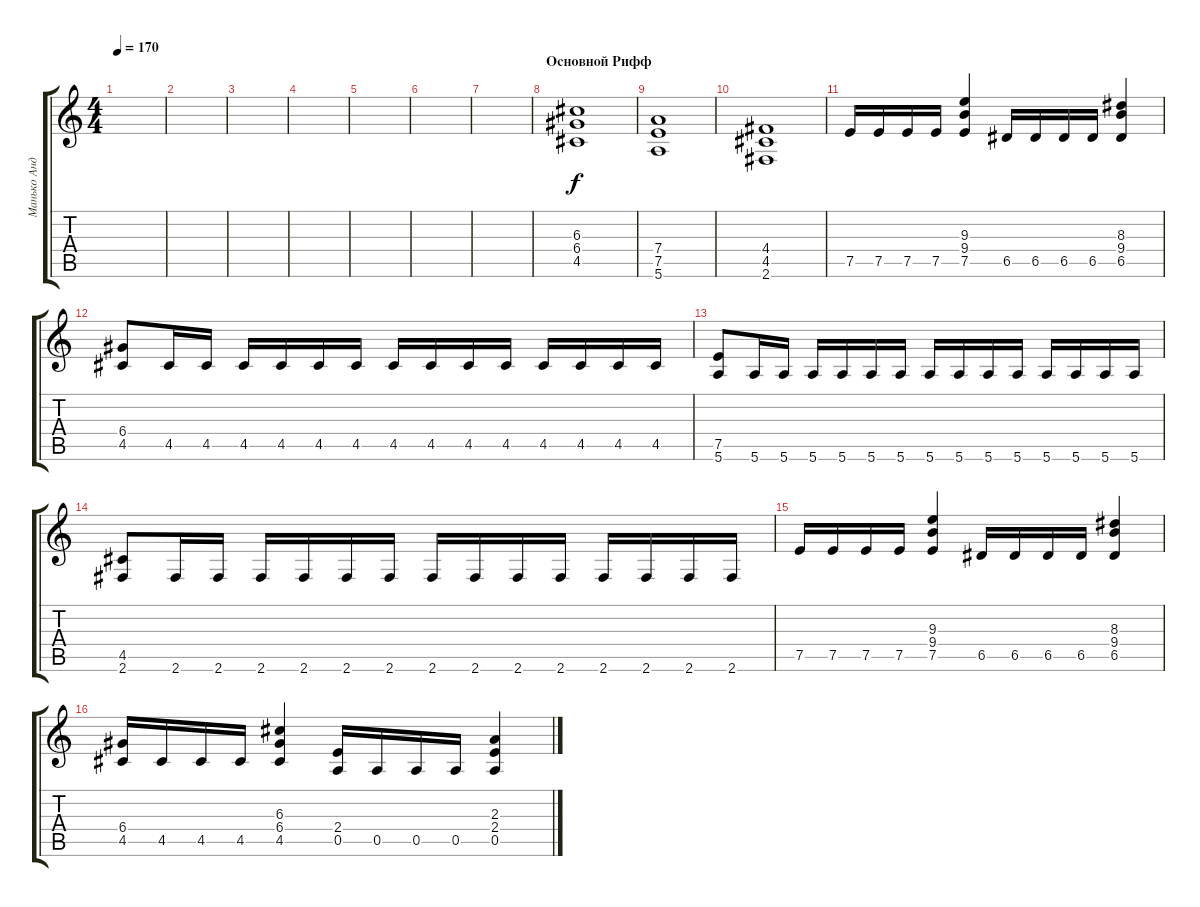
\track ("Манько Андрей" "Манько Анд") {instrument distortionguitar}
\staff {score tabs}
\tuning (E4 B3 G3 D3 A2 E2) {hide}
\ts (4 4)
\tempo 170
\clef g2
\ks c
|
|
|
|
|
|
|
\section ("" "Основной Рифф")
(6.3 6.4 4.5).1 |
(7.4 7.5 5.6).1 |
(4.4 4.5 2.6).1 |
7.5.16 7.5.16 7.5.16 7.5.16 (9.3 9.4 7.5).4 6.5.16 6.5.16 6.5.16 6.5.16 (8.3 9.4 6.5).4 |
(6.4 4.5).8 4.5.16 4.5.16 4.5.16 4.5.16 4.5.16 4.5.16 4.5.16 4.5.16 4.5.16 4.5.16 4.5.16 4.5.16 4.5.16 4.5.16 |
(7.5 5.6).8 5.6.16 5.6.16 5.6.16 5.6.16 5.6.16 5.6.16 5.6.16 5.6.16 5.6.16 5.6.16 5.6.16 5.6.16 5.6.16 5.6.16 |
(4.5 2.6).8 2.6.16 2.6.16 2.6.16 2.6.16 2.6.16 2.6.16 2.6.16 2.6.16 2.6.16 2.6.16 2.6.16 2.6.16 2.6.16 2.6.16 |
7.5.16 7.5.16 7.5.16 7.5.16 (9.3 9.4 7.5).4 6.5.16 6.5.16 6.5.16 6.5.16 (8.3 9.4 6.5).4 |
(6.4 4.5).16 4.5.16 4.5.16 4.5.16 (6.3 6.4 4.5).4 (2.4 0.5).16 0.5.16 0.5.16 0.5.16 (2.3 2.4 0.5).4
